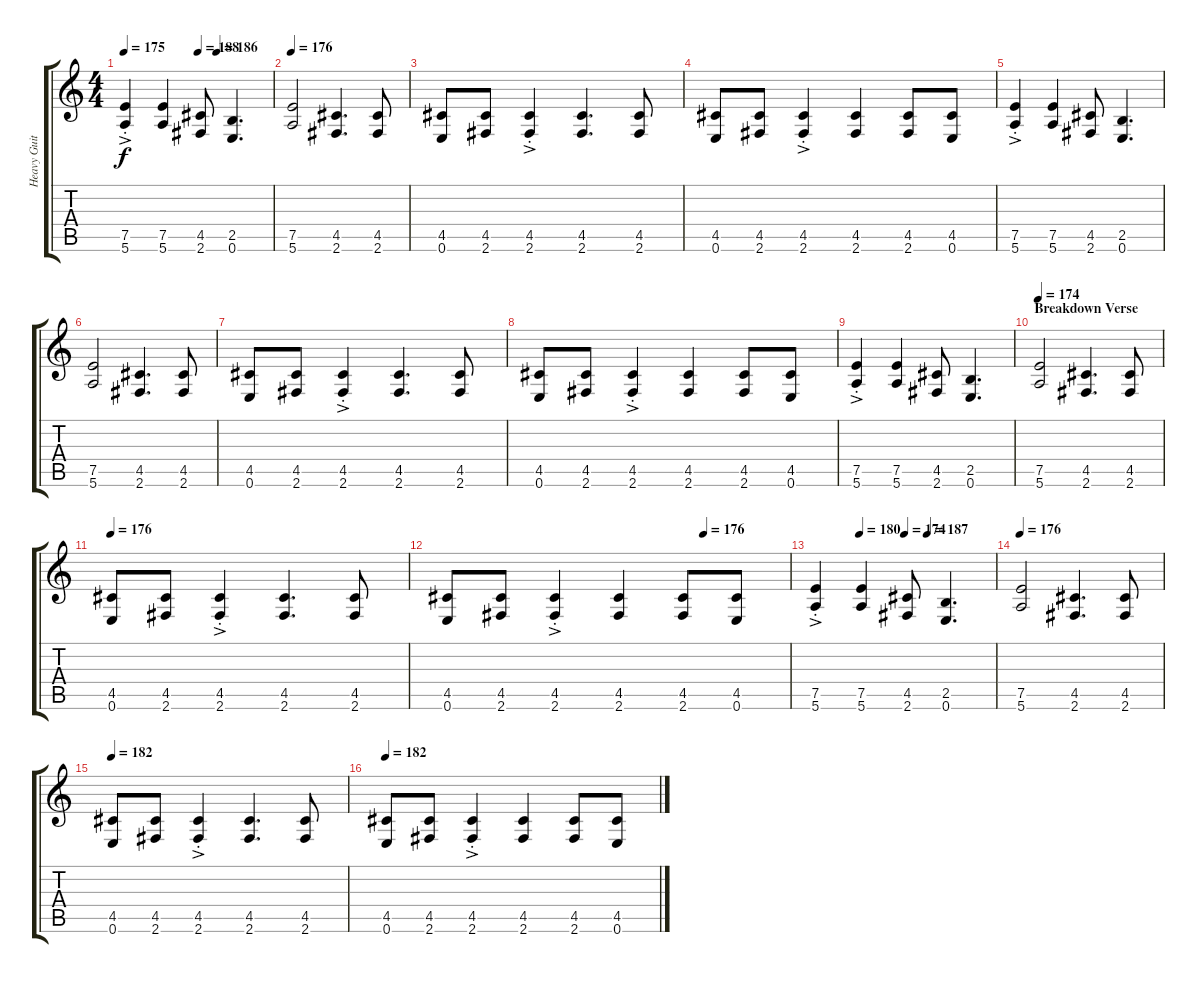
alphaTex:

\track ("Heavy Guitar Left Channel" "Heavy Guit") {instrument distortionguitar}
\staff {score tabs}
\tuning (E4 B3 G3 D3 A2 E2) {hide}
\ts (4 4)
\tempo 175
\tempo (188 0.5)
\tempo (186 0.625)
\clef g2
\ks c
(7.5{ac st} 5.6{ac st}).4{dy f} (7.5 5.6).4 (4.5 2.6).8 (2.5 0.6).4{d} |
\tempo 176
(7.5 5.6).2 (4.5 2.6).4{d} (4.5 2.6).8 |
(4.5 0.6).8 (4.5 2.6).8 (4.5{ac st} 2.6{ac st}).4 (4.5 2.6).4{d} (4.5 2.6).8 |
(4.5 0.6).8 (4.5 2.6).8 (4.5{ac st} 2.6{ac st}).4 (4.5 2.6).4 (4.5 2.6).8 (4.5 0.6).8 |
(7.5{ac st} 5.6{ac st}).4 (7.5 5.6).4 (4.5 2.6).8 (2.5 0.6).4{d} |
(7.5 5.6).2 (4.5 2.6).4{d} (4.5 2.6).8 |
(4.5 0.6).8 (4.5 2.6).8 (4.5{ac st} 2.6{ac st}).4 (4.5 2.6).4{d} (4.5 2.6).8 |
(4.5 0.6).8 (4.5 2.6).8 (4.5{ac st} 2.6{ac st}).4 (4.5 2.6).4 (4.5 2.6).8 (4.5 0.6).8 |
(7.5{ac st} 5.6{ac st}).4 (7.5 5.6).4 (4.5 2.6).8 (2.5 0.6).4{d} |
\section ("" "Breakdown Verse")
\tempo 174
(7.5 5.6).2 (4.5 2.6).4{d} (4.5 2.6).8 |
\tempo 176
(4.5 0.6).8 (4.5 2.6).8 (4.5{ac st} 2.6{ac st}).4 (4.5 2.6).4{d} (4.5 2.6).8 |
\tempo (176 0.75)
(4.5 0.6).8 (4.5 2.6).8 (4.5{ac st} 2.6{ac st}).4 (4.5 2.6).4 (4.5 2.6).8 (4.5 0.6).8 |
\tempo (180 0.25)
\tempo (174 0.5)
\tempo (187 0.625)
(7.5{ac st} 5.6{ac st}).4 (7.5 5.6).4 (4.5 2.6).8 (2.5 0.6).4{d} |
\tempo 176
(7.5 5.6).2 (4.5 2.6).4{d} (4.5 2.6).8 |
\tempo 182
(4.5 0.6).8 (4.5 2.6).8 (4.5{ac st} 2.6{ac st}).4 (4.5 2.6).4{d} (4.5 2.6).8 |
\tempo 182
(4.5 0.6).8 (4.5 2.6).8 (4.5{ac st} 2.6{ac st}).4 (4.5 2.6).4 (4.5 2.6).8 (4.5 0.6).8
